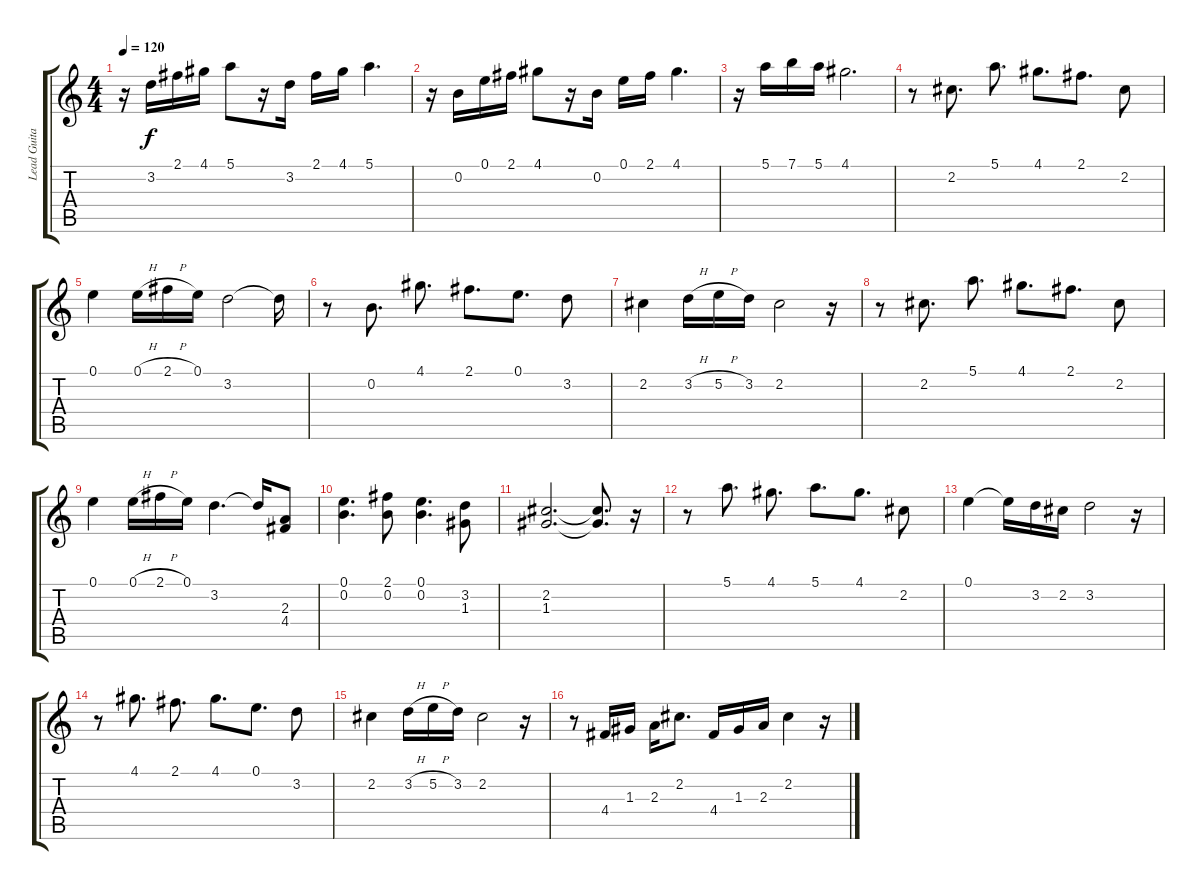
\track ("Lead Guitar" "Lead Guita") {instrument overdrivenguitar}
\staff {score tabs}
\tuning (E4 B3 G3 D3 A2 E2) {hide}
\ts (4 4)
\tempo 120
\clef g2
\ks c
r.16{dy f} 3.2.16 2.1.16 4.1.16 5.1.8 r.16 3.2.16 2.1.16 4.1.16 5.1.4{d} |
r.16 0.2.16 0.1.16 2.1.16 4.1.8 r.16 0.2.16 0.1.16 2.1.16 4.1.4{d} |
r.16 5.1.16 7.1.16 5.1.16 4.1.2{d} |
r.8 2.2.8{d} 5.1.8{d} 4.1.8{d} 2.1.8{d} 2.2.8 |
0.1.4 0.1{h}.16 2.1{h}.16 0.1.16 3.2.2 3.2{t}.16 |
r.8 0.2.8{d} 4.1.8{d} 2.1.8{d} 0.1.8{d} 3.2.8 |
2.2.4 3.2{h}.16 5.2{h}.16 3.2.16 2.2.2 r.16 |
r.8 2.2.8{d} 5.1.8{d} 4.1.8{d} 2.1.8{d} 2.2.8 |
0.1.4 0.1{h}.16 2.1{h}.16 0.1.16 3.2.4{d} 3.2{t}.16 (2.3 4.4).8 |
(0.1 0.2).4{d} (2.1 0.2).8 (0.1 0.2).4{d} (3.2 1.3).8 |
(2.2 1.3).2{d} (2.2{t} 1.3{t}).8{d} r.16 |
r.8 5.1.8{d} 4.1.8{d} 5.1.8{d} 4.1.8{d} 2.2.8 |
0.1.4 0.1{t}.16 3.2.16 2.2.16 3.2.2 r.16 |
r.8 4.1.8{d} 2.1.8{d} 4.1.8{d} 0.1.8{d} 3.2.8 |
2.2.4 3.2{h}.16 5.2{h}.16 3.2.16 2.2.2 r.16 |
r.8 4.4.16 1.3.16 2.3.16 2.2.8{d} 4.4.16 1.3.16 2.3.16 2.2.4 r.16
